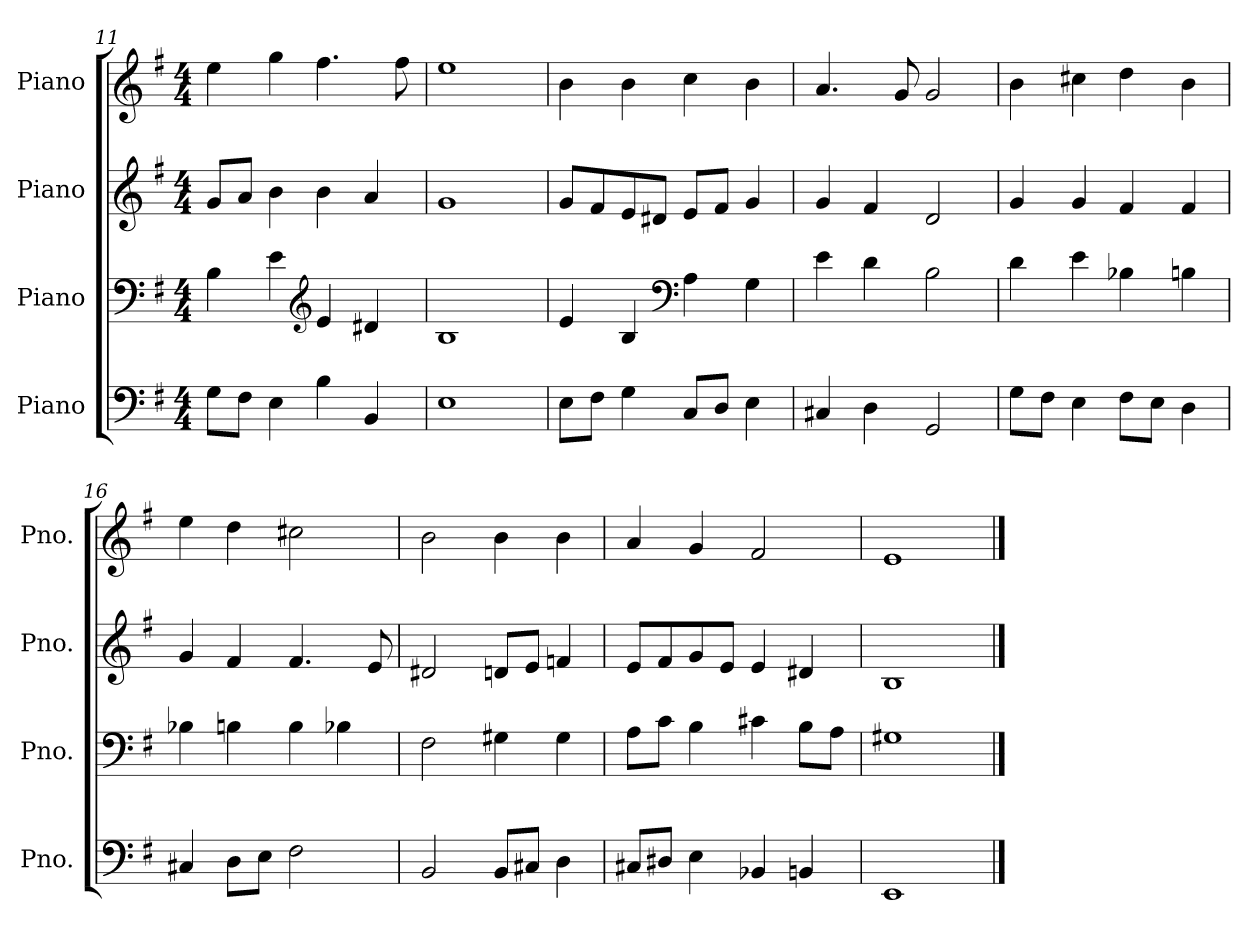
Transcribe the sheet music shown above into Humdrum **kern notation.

**kern	**kern	**kern	**kern
*part4	*part3	*part2	*part1
*staff4	*staff3	*staff2	*staff1
*I"Piano	*I"Piano	*I"Piano	*I"Piano
*I'Pno.	*I'Pno.	*I'Pno.	*I'Pno.
*clefF4	*clefF4	*clefG2	*clefG2
*k[f#]	*k[f#]	*k[f#]	*k[f#]
*M4/4	*M4/4	*M4/4	*M4/4
=11	=11	=11	=11
8G\L	4B\	8g/L	4ee\
8F#\J	.	8a/J	.
4E\	4e\	4b\	4gg\
*	*clefG2	*	*
4B\	4e/	4b\	4.ff#\
4BB/	4d#X/	4a/	.
.	.	.	8ff#\
=12	=12	=12	=12
1E	1B	1g	1ee
!!LO:LB:g=z
=13	=13	=13	=13
8E\L	4e/	8g/L	4b\
8F#\J	.	8f#/	.
4G\	4B/	8e/	4b\
.	.	8d#X/J	.
*	*clefF4	*	*
8C/L	4A\	8e/L	4cc\
8D/J	.	8f#/J	.
4E\	4G\	4g/	4b\
=14	=14	=14	=14
4C#X/	4e\	4g/	4.a/
4D\	4d\	4f#/	.
.	.	.	8g/
2GG/	2B\	2d/	2g/
=15	=15	=15	=15
8G\L	4d\	4g/	4b\
8F#\J	.	.	.
4E\	4e\	4g/	4cc#X\
8F#\L	4B-X\	4f#/	4dd\
8E\J	.	.	.
4D\	4Bn\	4f#/	4b\
=16	=16	=16	=16
4C#X/	4B-X\	4g/	4ee\
8D\L	4Bn\	4f#/	4dd\
8E\J	.	.	.
2F#\	4B\	4.f#/	2cc#X\
.	4B-X\	.	.
.	.	8e/	.
=17	=17	=17	=17
2BB/	2F#\	2d#X/	2b\
8BB/L	4G#X\	8dn/L	4b\
8C#X/J	.	8e/J	.
4D\	4G#\	4fn/	4b\
!!LO:PB:g=z
=18	=18	=18	=18
8C#X/L	8A\L	8e/L	4a/
8D#X/J	8c\J	8f#/	.
4E\	4B\	8g/	4g/
.	.	8e/J	.
4BB-X/	4c#X\	4e/	2f#/
4BBn/	8B\L	4d#X/	.
.	8A\J	.	.
=19	=19	=19	=19
1EE	1G#X	1B	1e
==	==	==	==
*-	*-	*-	*-
